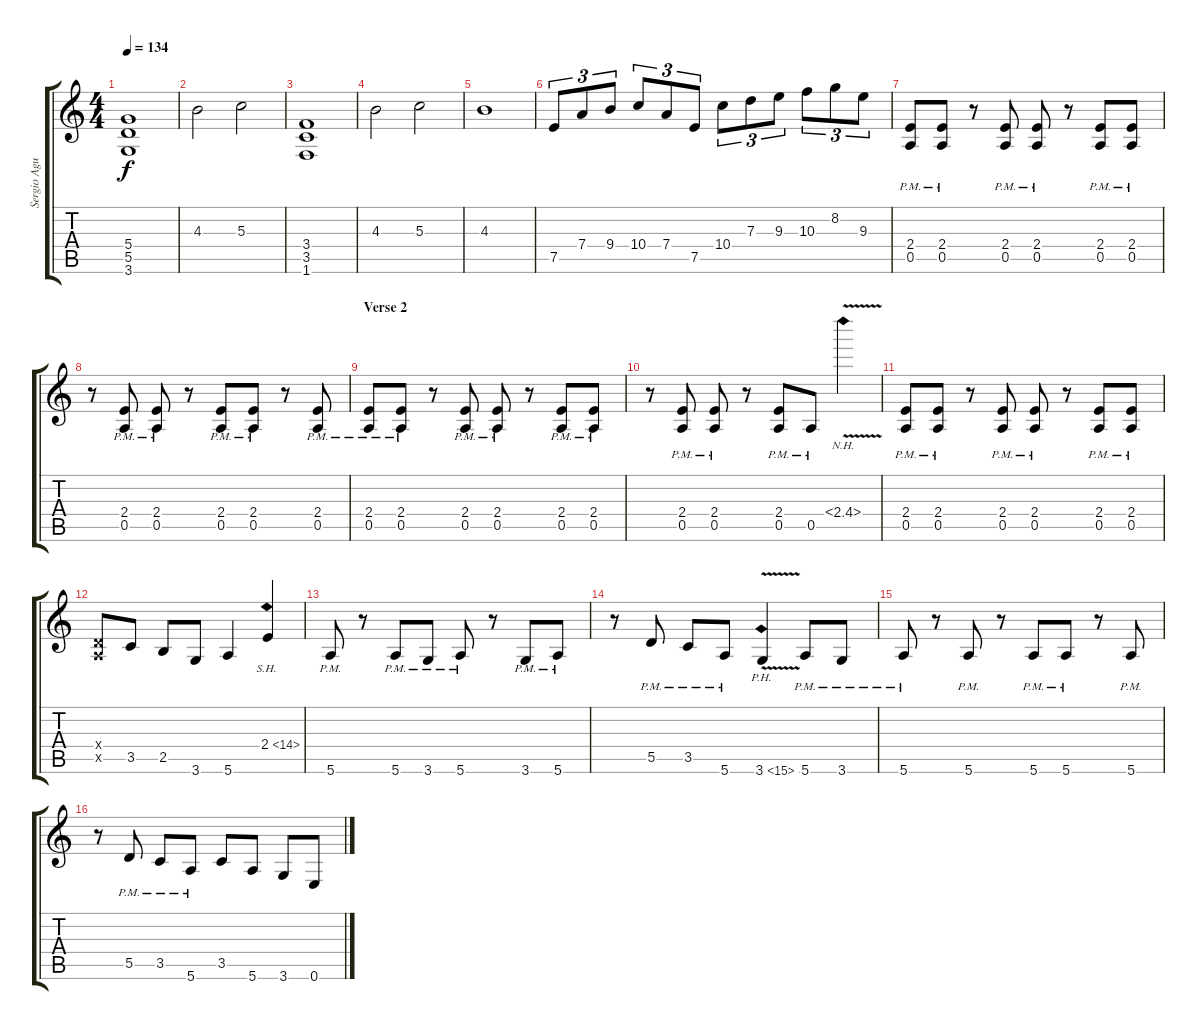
\track ("Sergio Aguilar" "Sergio Agu") {instrument distortionguitar}
\staff {score tabs}
\tuning (E4 B3 G3 D3 A2 E2) {hide}
\ts (4 4)
\tempo 134
\clef g2
\ks c
(5.4 5.5 3.6).1{dy f} |
4.3.2 5.3.2 |
(3.4 3.5 1.6).1 |
4.3.2 5.3.2 |
4.3.1 |
7.5.8{tu (3 2)} 7.4.8{tu (3 2)} 9.4.8{tu (3 2)} 10.4.8{tu (3 2)} 7.4.8{tu (3 2)} 7.5.8{tu (3 2)} 10.4.8{tu (3 2)} 7.3.8{tu (3 2)} 9.3.8{tu (3 2)} 10.3.8{tu (3 2)} 8.2.8{tu (3 2)} 9.3.8{tu (3 2)} |
(2.4{pm} 0.5{pm}).8 (2.4{pm} 0.5{pm}).8 r.8 (2.4{pm} 0.5{pm}).8 (2.4{pm} 0.5{pm}).8 r.8 (2.4{pm} 0.5{pm}).8 (2.4{pm} 0.5{pm}).8 |
r.8 (2.4{pm} 0.5{pm}).8 (2.4{pm} 0.5{pm}).8 r.8 (2.4{pm} 0.5{pm}).8 (2.4{pm} 0.5{pm}).8 r.8 (2.4{pm} 0.5{pm}).8 |
\section ("" "Verse 2")
(2.4{pm} 0.5{pm}).8 (2.4{pm} 0.5{pm}).8 r.8 (2.4{pm} 0.5{pm}).8 (2.4{pm} 0.5{pm}).8 r.8 (2.4{pm} 0.5{pm}).8 (2.4{pm} 0.5{pm}).8 |
r.8 (2.4{pm} 0.5{pm}).8 (2.4{pm} 0.5{pm}).8 r.8 (2.4{pm} 0.5{pm}).8 0.5{pm}.8 2.4{nh v}.4{instrument guitarharmonics} |
(2.4{pm} 0.5{pm}).8{instrument distortionguitar} (2.4{pm} 0.5{pm}).8 r.8 (2.4{pm} 0.5{pm}).8 (2.4{pm} 0.5{pm}).8 r.8 (2.4{pm} 0.5{pm}).8 (2.4{pm} 0.5{pm}).8 |
(0.4{x} 0.5{x}).8 3.5.8 2.5.8 3.6.8 5.6.4 2.4{sh 12}.4 |
5.6{pm}.8 r.8 5.6{pm}.8 3.6{pm}.8 5.6{pm}.8 r.8 3.6{pm}.8 5.6{pm}.8 |
r.8 5.5{pm}.8 3.5{pm}.8 5.6{pm}.8 3.6{ph 12 v}.4 5.6{pm}.8 3.6{pm}.8 |
5.6{pm}.8 r.8 5.6{pm}.8 r.8 5.6{pm}.8 5.6{pm}.8 r.8 5.6{pm}.8 |
r.8 5.5{pm}.8 3.5{pm}.8 5.6{pm}.8 3.5.8 5.6.8 3.6.8 0.6.8
